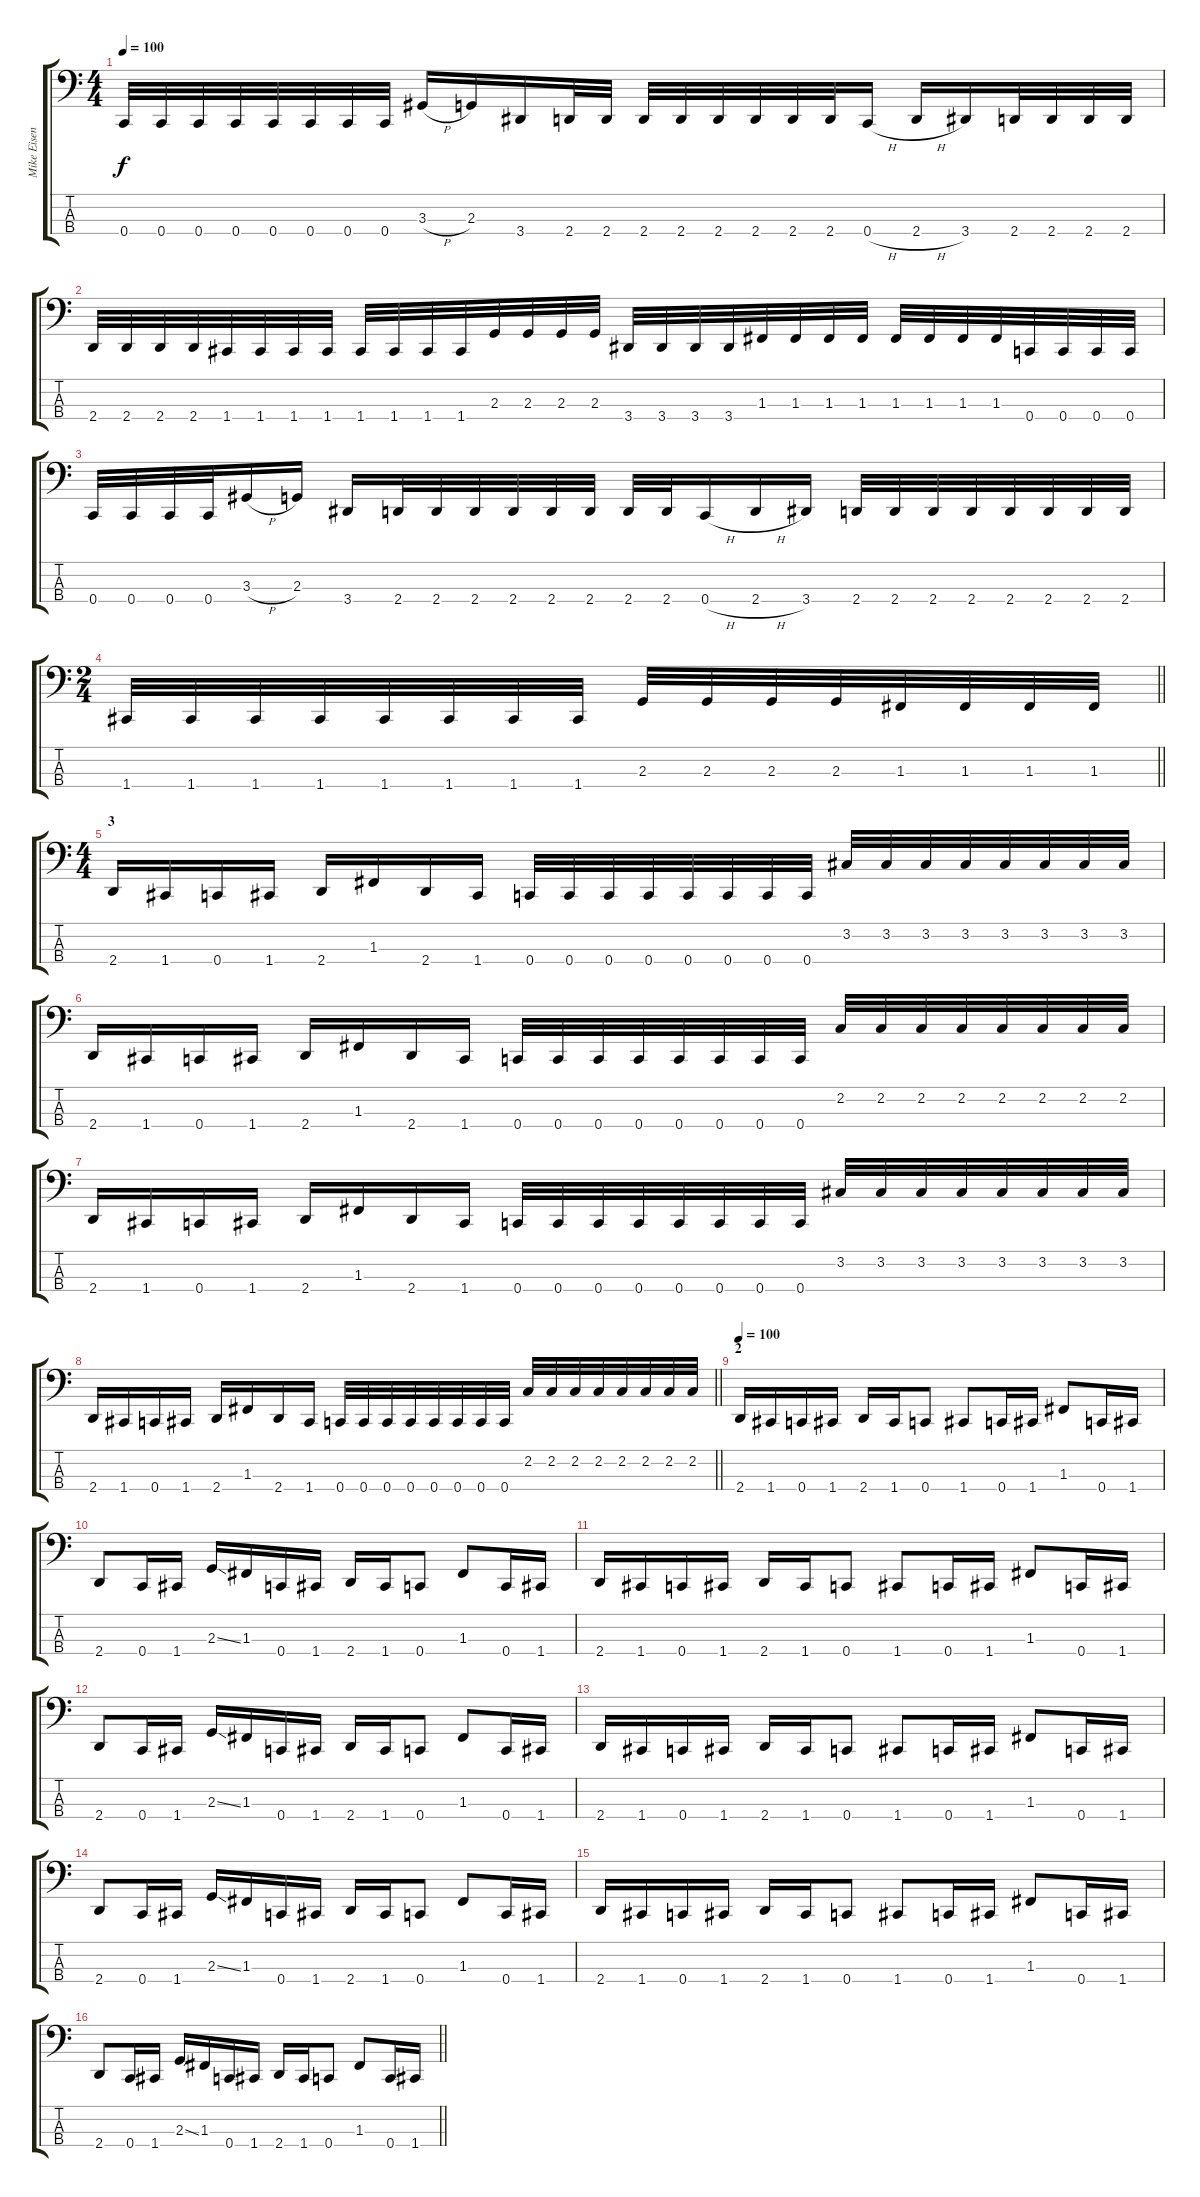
\track ("Mike Eisenhauer" "Mike Eisen") {instrument electricbassfinger}
\staff {score tabs}
\tuning (Eb2 Bb1 F1 C1) {hide}
\ts (4 4)
\tempo 100
\clef f4
\ks c
0.4.32{dy f} 0.4.32 0.4.32 0.4.32 0.4.32 0.4.32 0.4.32 0.4.32 3.3{h}.16 2.3.16 3.4.16 2.4.32 2.4.32 2.4.32 2.4.32 2.4.32 2.4.32 2.4.32 2.4.32 0.4{h}.16 2.4{h}.16 3.4.16 2.4.32 2.4.32 2.4.32 2.4.32 |
2.4.32 2.4.32 2.4.32 2.4.32 1.4.32 1.4.32 1.4.32 1.4.32 1.4.32 1.4.32 1.4.32 1.4.32 2.3.32 2.3.32 2.3.32 2.3.32 3.4.32 3.4.32 3.4.32 3.4.32 1.3.32 1.3.32 1.3.32 1.3.32 1.3.32 1.3.32 1.3.32 1.3.32 0.4.32 0.4.32 0.4.32 0.4.32 |
0.4.32 0.4.32 0.4.32 0.4.32 3.3{h}.16 2.3.16 3.4.16 2.4.32 2.4.32 2.4.32 2.4.32 2.4.32 2.4.32 2.4.32 2.4.32 0.4{h}.16 2.4{h}.16 3.4.16 2.4.32 2.4.32 2.4.32 2.4.32 2.4.32 2.4.32 2.4.32 2.4.32 |
\ts (2 4)
\barLineRight lightlight
1.4.32 1.4.32 1.4.32 1.4.32 1.4.32 1.4.32 1.4.32 1.4.32 2.3.32 2.3.32 2.3.32 2.3.32 1.3.32 1.3.32 1.3.32 1.3.32 |
\ts (4 4)
\section ("" "3")
2.4.16 1.4.16 0.4.16 1.4.16 2.4.16 1.3.16 2.4.16 1.4.16 0.4.32 0.4.32 0.4.32 0.4.32 0.4.32 0.4.32 0.4.32 0.4.32 3.2.32 3.2.32 3.2.32 3.2.32 3.2.32 3.2.32 3.2.32 3.2.32 |
2.4.16 1.4.16 0.4.16 1.4.16 2.4.16 1.3.16 2.4.16 1.4.16 0.4.32 0.4.32 0.4.32 0.4.32 0.4.32 0.4.32 0.4.32 0.4.32 2.2.32 2.2.32 2.2.32 2.2.32 2.2.32 2.2.32 2.2.32 2.2.32 |
2.4.16 1.4.16 0.4.16 1.4.16 2.4.16 1.3.16 2.4.16 1.4.16 0.4.32 0.4.32 0.4.32 0.4.32 0.4.32 0.4.32 0.4.32 0.4.32 3.2.32 3.2.32 3.2.32 3.2.32 3.2.32 3.2.32 3.2.32 3.2.32 |
\barLineRight lightlight
2.4.16 1.4.16 0.4.16 1.4.16 2.4.16 1.3.16 2.4.16 1.4.16 0.4.32 0.4.32 0.4.32 0.4.32 0.4.32 0.4.32 0.4.32 0.4.32 2.2.32 2.2.32 2.2.32 2.2.32 2.2.32 2.2.32 2.2.32 2.2.32 |
\section ("" "2")
\tempo 100
2.4.16 1.4.16 0.4.16 1.4.16 2.4.16 1.4.16 0.4.8 1.4.8 0.4.16 1.4.16 1.3.8 0.4.16 1.4.16 |
2.4.8 0.4.16 1.4.16 2.3{ss}.16 1.3.16 0.4.16 1.4.16 2.4.16 1.4.16 0.4.8 1.3.8 0.4.16 1.4.16 |
2.4.16 1.4.16 0.4.16 1.4.16 2.4.16 1.4.16 0.4.8 1.4.8 0.4.16 1.4.16 1.3.8 0.4.16 1.4.16 |
2.4.8 0.4.16 1.4.16 2.3{ss}.16 1.3.16 0.4.16 1.4.16 2.4.16 1.4.16 0.4.8 1.3.8 0.4.16 1.4.16 |
2.4.16 1.4.16 0.4.16 1.4.16 2.4.16 1.4.16 0.4.8 1.4.8 0.4.16 1.4.16 1.3.8 0.4.16 1.4.16 |
2.4.8 0.4.16 1.4.16 2.3{ss}.16 1.3.16 0.4.16 1.4.16 2.4.16 1.4.16 0.4.8 1.3.8 0.4.16 1.4.16 |
2.4.16 1.4.16 0.4.16 1.4.16 2.4.16 1.4.16 0.4.8 1.4.8 0.4.16 1.4.16 1.3.8 0.4.16 1.4.16 |
\barLineRight lightlight
2.4.8 0.4.16 1.4.16 2.3{ss}.16 1.3.16 0.4.16 1.4.16 2.4.16 1.4.16 0.4.8 1.3.8 0.4.16 1.4.16
